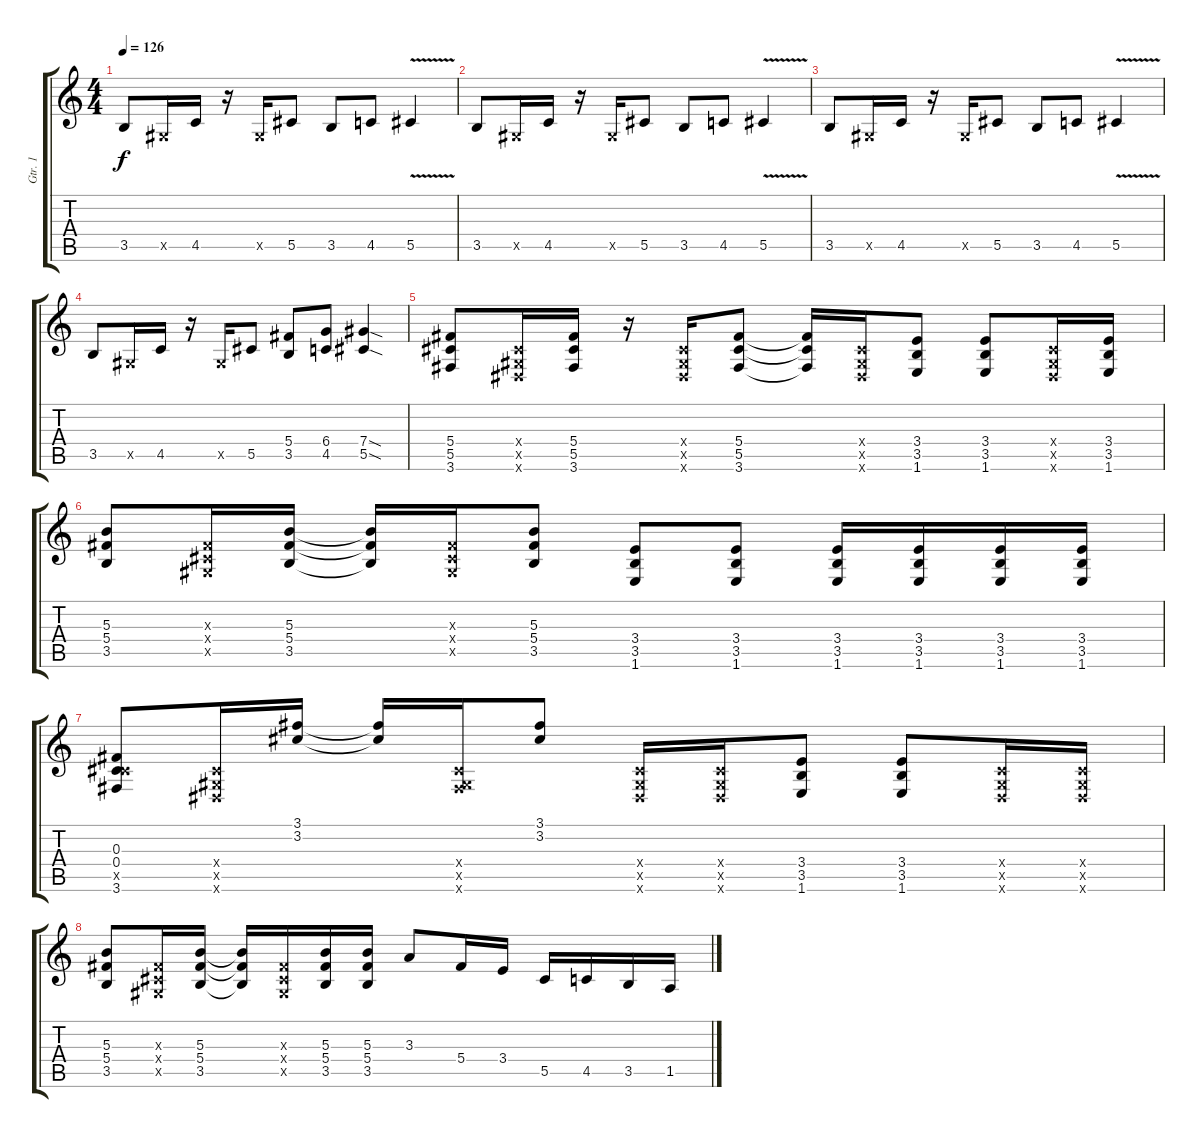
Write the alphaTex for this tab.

\track ("Gtr. 1" "Gtr. 1") {instrument distortionguitar}
\staff {score tabs}
\tuning (Eb4 Bb3 Gb3 Db3 Ab2 Eb2) {hide}
\ts (4 4)
\tempo 126
\clef g2
\ks c
3.5.8{dy f} 0.5{x}.16 4.5.16 r.16 0.5{x}.16 5.5.8 3.5.8 4.5.8 5.5{v}.4 |
3.5.8 0.5{x}.16 4.5.16 r.16 0.5{x}.16 5.5.8 3.5.8 4.5.8 5.5{v}.4 |
3.5.8 0.5{x}.16 4.5.16 r.16 0.5{x}.16 5.5.8 3.5.8 4.5.8 5.5{v}.4 |
3.5.8 0.5{x}.16 4.5.16 r.16 0.5{x}.16 5.5.8 (5.4 3.5).8 (6.4 4.5).8 (7.4{sod} 5.5{sod}).4 |
(5.4 5.5 3.6).8 (0.4{x} 0.5{x} 0.6{x}).16 (5.4 5.5 3.6).16 r.16 (0.4{x} 0.5{x} 0.6{x}).16 (5.4 5.5 3.6).8 (5.4{t} 5.5{t} 3.6{t}).16 (0.4{x} 0.5{x} 0.6{x}).16 (3.4 3.5 1.6).8 (3.4 3.5 1.6).8 (0.4{x} 0.5{x} 0.6{x}).16 (3.4 3.5 1.6).16 |
(5.3 5.4 3.5).8 (0.3{x} 0.4{x} 0.5{x}).16 (5.3 5.4 3.5).16 (5.3{t} 5.4{t} 3.5{t}).16 (0.3{x} 0.4{x} 0.5{x}).16 (5.3 5.4 3.5).8 (3.4 3.5 1.6).8 (3.4 3.5 1.6).8 (3.4 3.5 1.6).16 (3.4 3.5 1.6).16 (3.4 3.5 1.6).16 (3.4 3.5 1.6).16 |
(0.3 0.4 5.5{x} 3.6).8 (0.4{x} 0.5{x} 0.6{x}).16 (3.1 3.2).16 (3.1{t} 3.2{t}).16 (0.4{x} 0.5{x} 3.6{x}).16 (3.1 3.2).8 (0.4{x} 0.5{x} 0.6{x}).16 (0.4{x} 0.5{x} 0.6{x}).16 (3.4 3.5 1.6).8 (3.4 3.5 1.6).8 (0.4{x} 0.5{x} 0.6{x}).16 (0.4{x} 0.5{x} 0.6{x}).16 |
(5.3 5.4 3.5).8 (0.3{x} 0.4{x} 0.5{x}).16 (5.3 5.4 3.5).16 (5.3{t} 5.4{t} 3.5{t}).16 (0.3{x} 0.4{x} 0.5{x}).16 (5.3 5.4 3.5).16 (5.3 5.4 3.5).16 3.3.8 5.4.16 3.4.16 5.5.16 4.5.16 3.5.16 1.5.16
